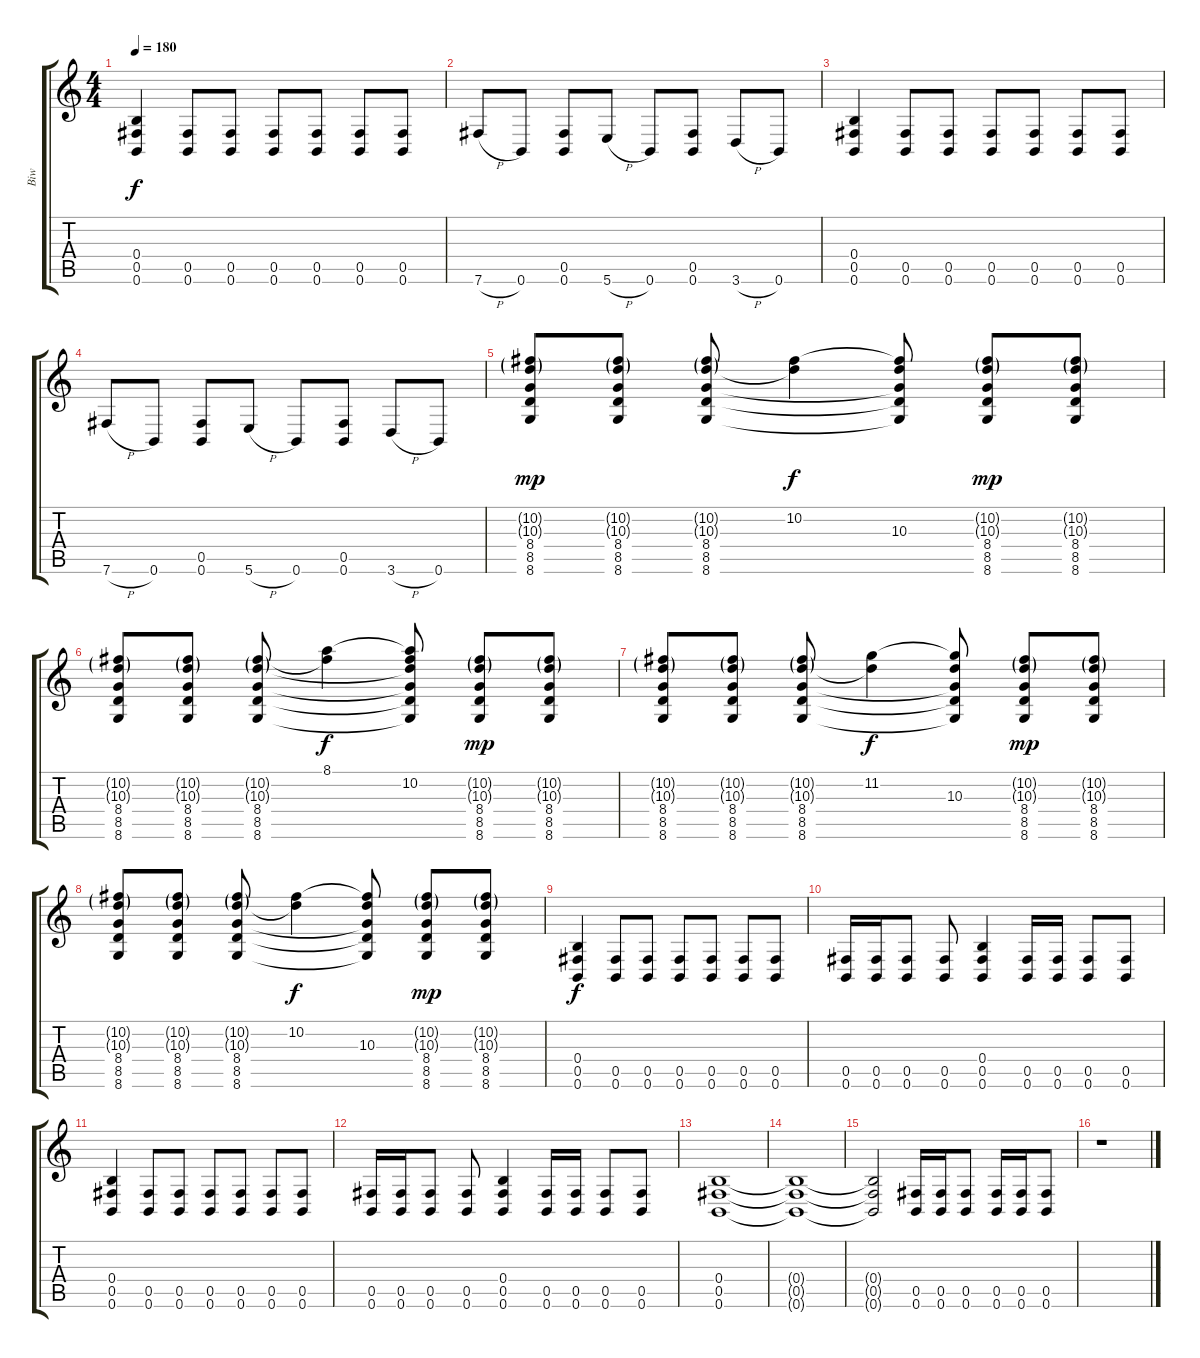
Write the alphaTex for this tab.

\track ("Biw" "Biw") {instrument distortionguitar}
\staff {score tabs}
\tuning (Db4 Ab3 E3 B2 Gb2 B1) {hide}
\ts (4 4)
\tempo 180
\clef g2
\ks c
(0.4 0.5 0.6).4{dy f instrument distortionguitar} (0.5 0.6).8 (0.5 0.6).8 (0.5 0.6).8 (0.5 0.6).8 (0.5 0.6).8 (0.5 0.6).8 |
7.6{h}.8 0.6.8 (0.5 0.6).8 5.6{h}.8 0.6.8 (0.5 0.6).8 3.6{h}.8 0.6.8 |
(0.4 0.5 0.6).4 (0.5 0.6).8 (0.5 0.6).8 (0.5 0.6).8 (0.5 0.6).8 (0.5 0.6).8 (0.5 0.6).8 |
7.6{h}.8 0.6.8 (0.5 0.6).8 5.6{h}.8 0.6.8 (0.5 0.6).8 3.6{h}.8 0.6.8 |
(10.2{g} 10.3{g} 8.4 8.5 8.6).8{dy mp instrument electricguitarclean} (10.2{g} 10.3{g} 8.4 8.5 8.6).8 (10.2{g} 10.3{g} 8.4 8.5 8.6).8 (10.2 10.3{t}).4{dy f} (10.2{t} 10.3 8.4{t} 8.5{t} 8.6{t}).8 (10.2{g} 10.3{g} 8.4 8.5 8.6).8{dy mp} (10.2{g} 10.3{g} 8.4 8.5 8.6).8 |
(10.2{g} 10.3{g} 8.4 8.5 8.6).8 (10.2{g} 10.3{g} 8.4 8.5 8.6).8 (10.2{g} 10.3{g} 8.4 8.5 8.6).8 (8.1 10.2{t}).4{dy f} (8.1{t} 10.2 10.3{t} 8.4{t} 8.5{t} 8.6{t}).8 (10.2{g} 10.3{g} 8.4 8.5 8.6).8{dy mp} (10.2{g} 10.3{g} 8.4 8.5 8.6).8 |
(10.2{g} 10.3{g} 8.4 8.5 8.6).8 (10.2{g} 10.3{g} 8.4 8.5 8.6).8 (10.2{g} 10.3{g} 8.4 8.5 8.6).8 (11.2 10.3{t}).4{dy f} (11.2{t} 10.3 8.4{t} 8.5{t} 8.6{t}).8 (10.2{g} 10.3{g} 8.4 8.5 8.6).8{dy mp} (10.2{g} 10.3{g} 8.4 8.5 8.6).8 |
(10.2{g} 10.3{g} 8.4 8.5 8.6).8 (10.2{g} 10.3{g} 8.4 8.5 8.6).8 (10.2{g} 10.3{g} 8.4 8.5 8.6).8 (10.2 10.3{t}).4{dy f} (10.2{t} 10.3 8.4{t} 8.5{t} 8.6{t}).8 (10.2{g} 10.3{g} 8.4 8.5 8.6).8{dy mp} (10.2{g} 10.3{g} 8.4 8.5 8.6).8 |
(0.4 0.5 0.6).4{dy f instrument distortionguitar} (0.5 0.6).8 (0.5 0.6).8 (0.5 0.6).8 (0.5 0.6).8 (0.5 0.6).8 (0.5 0.6).8 |
(0.5 0.6).16 (0.5 0.6).16 (0.5 0.6).8 (0.5 0.6).8 (0.4 0.5 0.6).4 (0.5 0.6).16 (0.5 0.6).16 (0.5 0.6).8 (0.5 0.6).8 |
(0.4 0.5 0.6).4 (0.5 0.6).8 (0.5 0.6).8 (0.5 0.6).8 (0.5 0.6).8 (0.5 0.6).8 (0.5 0.6).8 |
(0.5 0.6).16 (0.5 0.6).16 (0.5 0.6).8 (0.5 0.6).8 (0.4 0.5 0.6).4 (0.5 0.6).16 (0.5 0.6).16 (0.5 0.6).8 (0.5 0.6).8 |
(0.4 0.5 0.6).1 |
(0.4{t} 0.5{t} 0.6{t}).1 |
(0.4{t} 0.5{t} 0.6{t}).2 (0.5 0.6).16 (0.5 0.6).16 (0.5 0.6).8 (0.5 0.6).16 (0.5 0.6).16 (0.5 0.6).8 |
r.1
